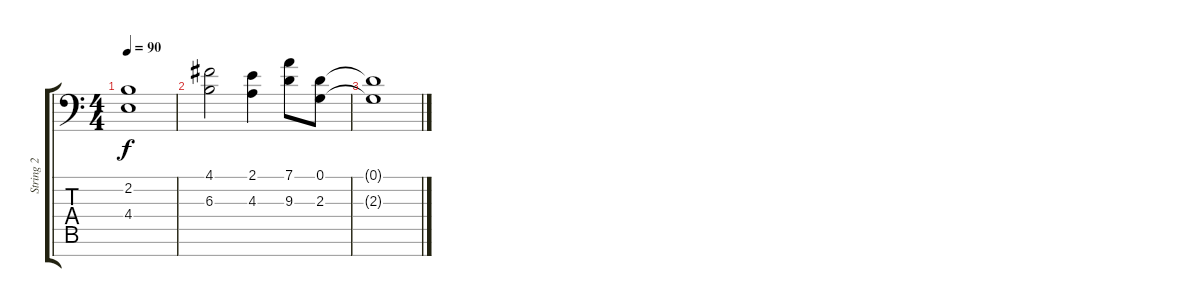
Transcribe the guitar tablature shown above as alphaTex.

\track ("String 2" "String 2") {instrument stringensemble1}
\staff {score tabs}
\tuning (D4 A3 F3 C3 G2 D2 A1) {hide}
\ts (4 4)
\tempo 90
\clef f4
\ks c
(2.2{t} 4.4{t}).1{dy f} |
(4.1 6.3).2 (2.1 4.3).4 (7.1 9.3).8 (0.1 2.3).8 |
(0.1{t} 2.3{t}).1
